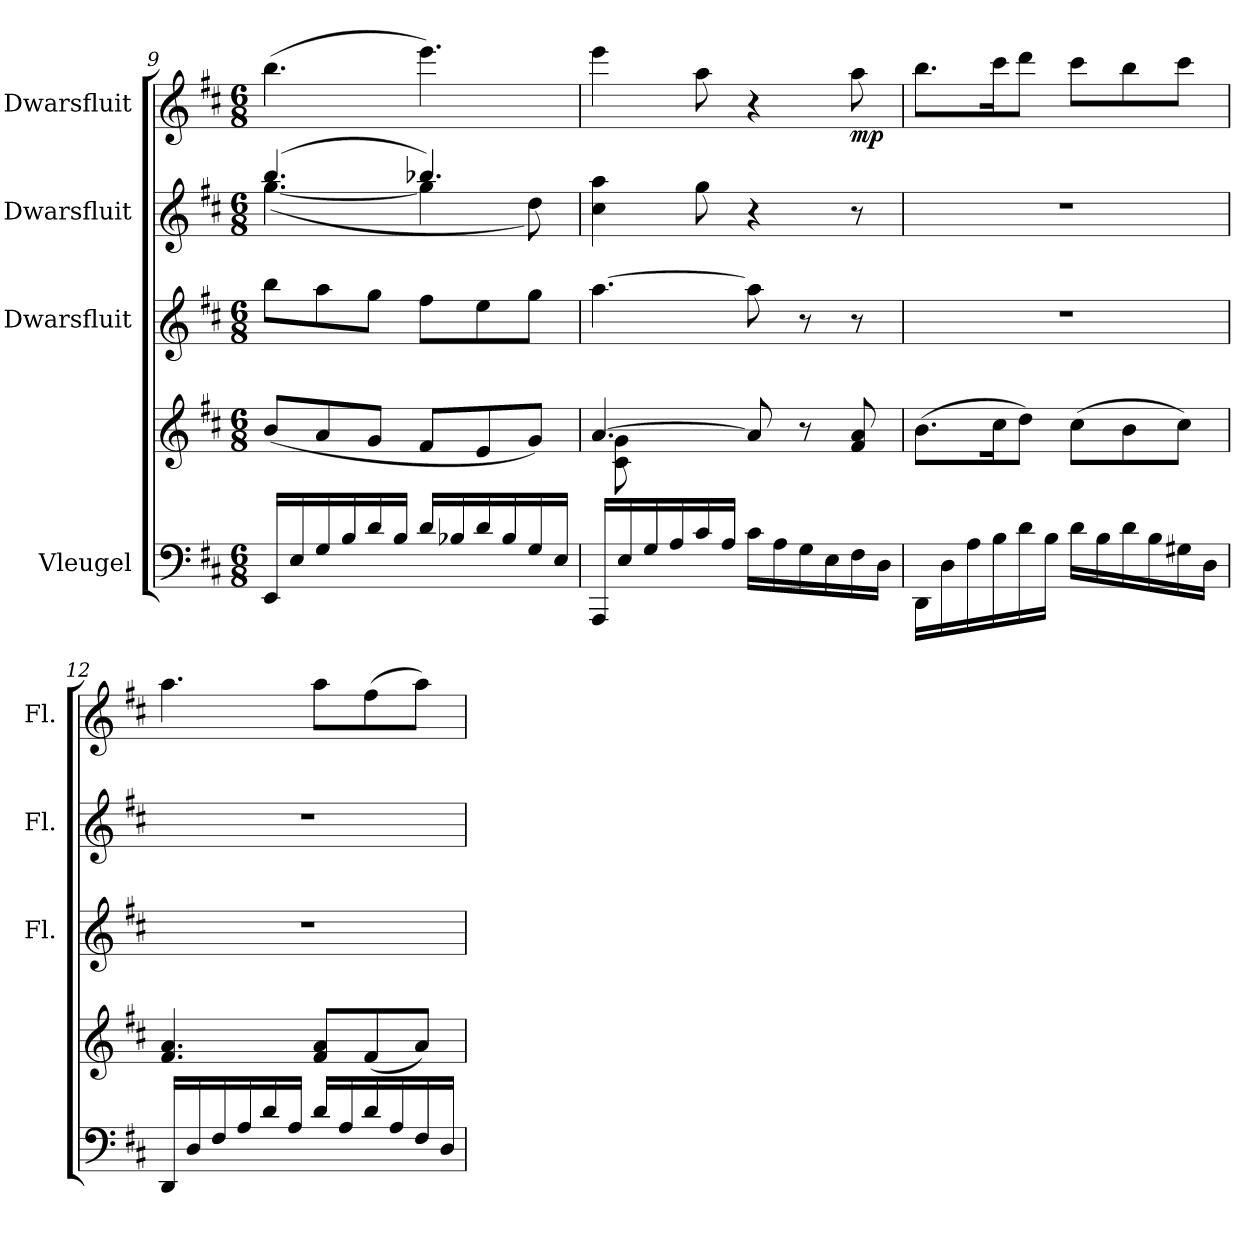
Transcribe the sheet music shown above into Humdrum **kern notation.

**kern	**kern	**kern	**kern	**kern	**dynam
*part4	*part4	*part3	*part2	*part1	*part1
*staff5	*staff4	*staff3	*staff2	*staff1	*staff1
*I"Vleugel	*	*I"Dwarsfluit	*I"Dwarsfluit	*I"Dwarsfluit	*
*	*	*I'Fl.	*I'Fl.	*I'Fl.	*
*clefF4	*clefG2	*clefG2	*clefG2	*clefG2	*
*k[f#c#]	*k[f#c#]	*k[f#c#]	*k[f#c#]	*k[f#c#]	*
*M6/8	*M6/8	*M6/8	*M6/8	*M6/8	*
=9	=9	=9	=9	=9	=9
*	*	*	*^	*	*
16EE/LL	(>8b/L	8bb\L	(4.bb/	([4.gg\	(4.bb\	.
16E/	.	.	.	.	.	.
16G/	8a/	8aa\	.	.	.	.
16B/	.	.	.	.	.	.
16d/	8g/J	8gg\J	.	.	.	.
16B/JJ	.	.	.	.	.	.
16d/LL	8f#/L	8ff#\L	4.bb-X/)	4gg\]	4.eee\)	.
16B-X/	.	.	.	.	.	.
16d/	8e/	8ee\	.	.	.	.
16B-/	.	.	.	.	.	.
16G/	8g/J)	8gg\J	.	8dd\)	.	.
16E/JJ	.	.	.	.	.	.
*	*	*	*v	*v	*	*
!!LO:PB:g=z
=10	=10	=10	=10	=10	=10
*	*^	*	*	*	*
16AAA/LL	[4.a/	8c#\ 8g\	[4.aa\	4cc#\ 4aa\	4eee\	.
16E/	.	.	.	.	.	.
16G/	.	8ryy	.	.	.	.
16A/	.	.	.	.	.	.
16c#/	.	2ryy	.	8gg\	8aa\	.
16A/JJ	.	.	.	.	.	.
16c#\LL	8a/]	.	8aa\]	4r	4r	.
16A\	.	.	.	.	.	.
16G\	8r	.	8r	.	.	.
16E\	.	.	.	.	.	.
!	!	!	!	!	!	!LO:DY:b
16F#\	8f#/ 8a/	.	8r	8r	8aa\	mp
16D\JJ	.	.	.	.	.	.
*	*v	*v	*	*	*	*
=11	=11	=11	=11	=11	=11
16DD\LL	(8.b\L	2.r	2.r	8.bb\L	.
16D\	.	.	.	.	.
16A\	.	.	.	.	.
16B\	16cc#\K	.	.	16ccc#\K	.
16d\	8dd\J)	.	.	8ddd\J	.
16B\JJ	.	.	.	.	.
16d\LL	(8cc#\L	.	.	8ccc#\L	.
16B\	.	.	.	.	.
16d\	8b\	.	.	8bb\	.
16B\	.	.	.	.	.
16G#X\	8cc#\J)	.	.	8ccc#\J	.
16D\JJ	.	.	.	.	.
=12	=12	=12	=12	=12	=12
16DD/LL	4.f#/ 4.a/	2.r	2.r	4.aa\	.
16D/	.	.	.	.	.
16F#/	.	.	.	.	.
16A/	.	.	.	.	.
16d/	.	.	.	.	.
16A/JJ	.	.	.	.	.
16d/LL	8f#/ 8a/L	.	.	8aa\L	.
16A/	.	.	.	.	.
16d/	(8f#/	.	.	(8ff#\	.
16A/	.	.	.	.	.
16F#/	8a/J)	.	.	8aa\J)	.
16D/JJ	.	.	.	.	.
=	=	=	=	=	=
*-	*-	*-	*-	*-	*-
